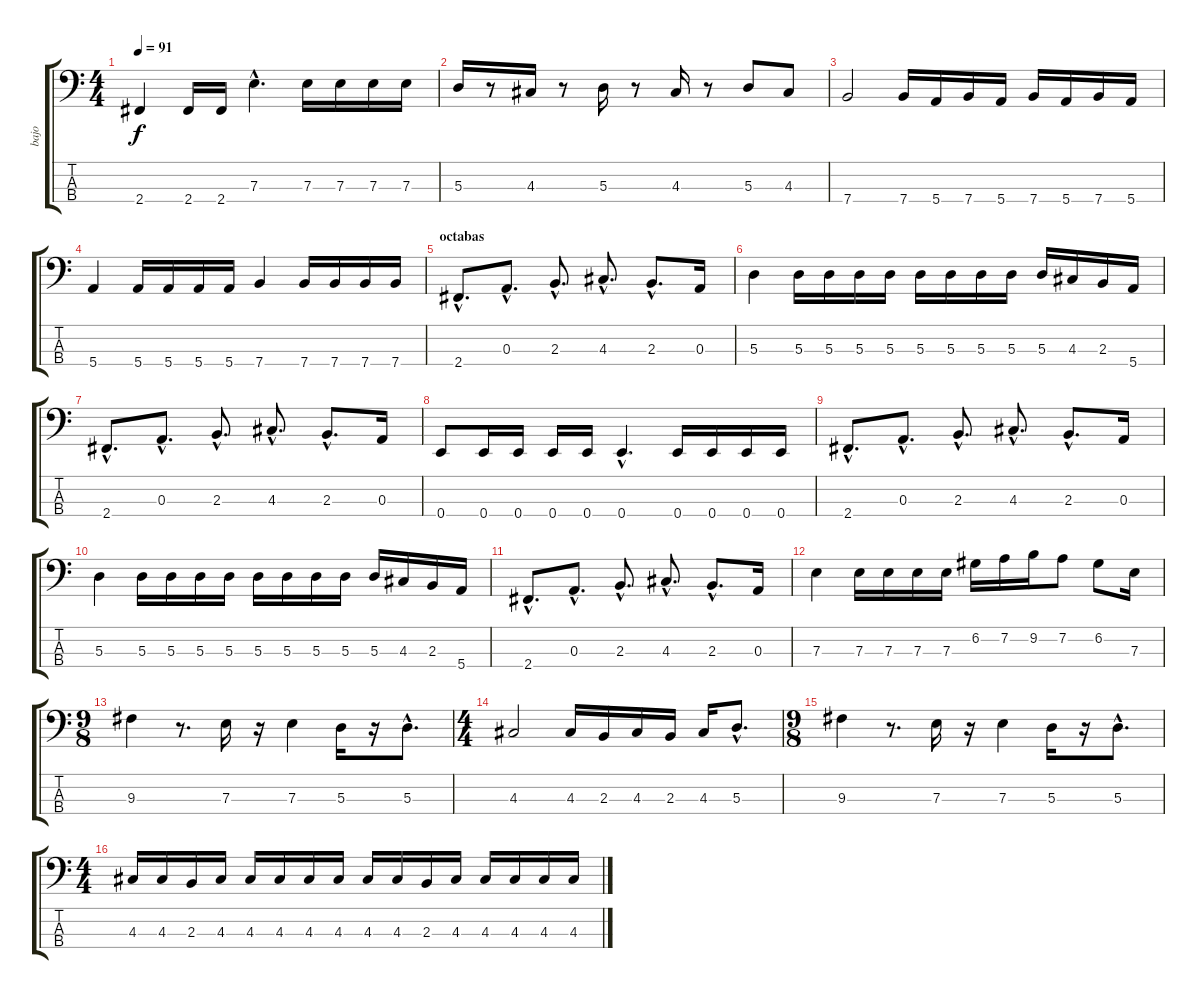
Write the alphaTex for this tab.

\track ("bajo" "bajo") {instrument electricbasspick}
\staff {score tabs}
\tuning (G2 D2 A1 E1) {hide}
\ts (4 4)
\tempo 91
\clef f4
\ks c
2.4.4{dy f} 2.4.16 2.4.16 7.3{hac}.4{d} 7.3.16 7.3.16 7.3.16 7.3.16 |
5.3.16 r.8 4.3.16 r.8 5.3.16 r.8 4.3.16 r.8 5.3.8 4.3.8 |
7.4.2 7.4.16 5.4.16 7.4.16 5.4.16 7.4.16 5.4.16 7.4.16 5.4.16 |
5.4.4 5.4.16 5.4.16 5.4.16 5.4.16 7.4.4 7.4.16 7.4.16 7.4.16 7.4.16 |
\section ("" "octabas")
2.4{hac}.8{d} 0.3{hac}.8{d} 2.3{hac}.8{d} 4.3{hac}.8{d} 2.3{hac}.8{d} 0.3.16 |
5.3.4 5.3.16 5.3.16 5.3.16 5.3.16 5.3.16 5.3.16 5.3.16 5.3.16 5.3.16 4.3.16 2.3.16 5.4.16 |
2.4{hac}.8{d} 0.3{hac}.8{d} 2.3{hac}.8{d} 4.3{hac}.8{d} 2.3{hac}.8{d} 0.3.16 |
0.4.8 0.4.16 0.4.16 0.4.16 0.4.16 0.4{hac}.4{d} 0.4.16 0.4.16 0.4.16 0.4.16 |
2.4{hac}.8{d} 0.3{hac}.8{d} 2.3{hac}.8{d} 4.3{hac}.8{d} 2.3{hac}.8{d} 0.3.16 |
5.3.4 5.3.16 5.3.16 5.3.16 5.3.16 5.3.16 5.3.16 5.3.16 5.3.16 5.3.16 4.3.16 2.3.16 5.4.16 |
2.4{hac}.8{d} 0.3{hac}.8{d} 2.3{hac}.8{d} 4.3{hac}.8{d} 2.3{hac}.8{d} 0.3.16 |
7.3.4 7.3.16 7.3.16 7.3.16 7.3.16 6.2.16 7.2.16 9.2.16 7.2.8 6.2.8 7.3.16 |
\ts (9 8)
9.3.4 r.8{d} 7.3.16 r.16 7.3.4 5.3.16 r.16 5.3{hac}.8{d} |
\ts (4 4)
4.3.2 4.3.16 2.3.16 4.3.16 2.3.16 4.3.16 5.3{hac}.8{d} |
\ts (9 8)
9.3.4 r.8{d} 7.3.16 r.16 7.3.4 5.3.16 r.16 5.3{hac}.8{d} |
\ts (4 4)
4.3.16 4.3.16 2.3.16 4.3.16 4.3.16 4.3.16 4.3.16 4.3.16 4.3.16 4.3.16 2.3.16 4.3.16 4.3.16 4.3.16 4.3.16 4.3.16
